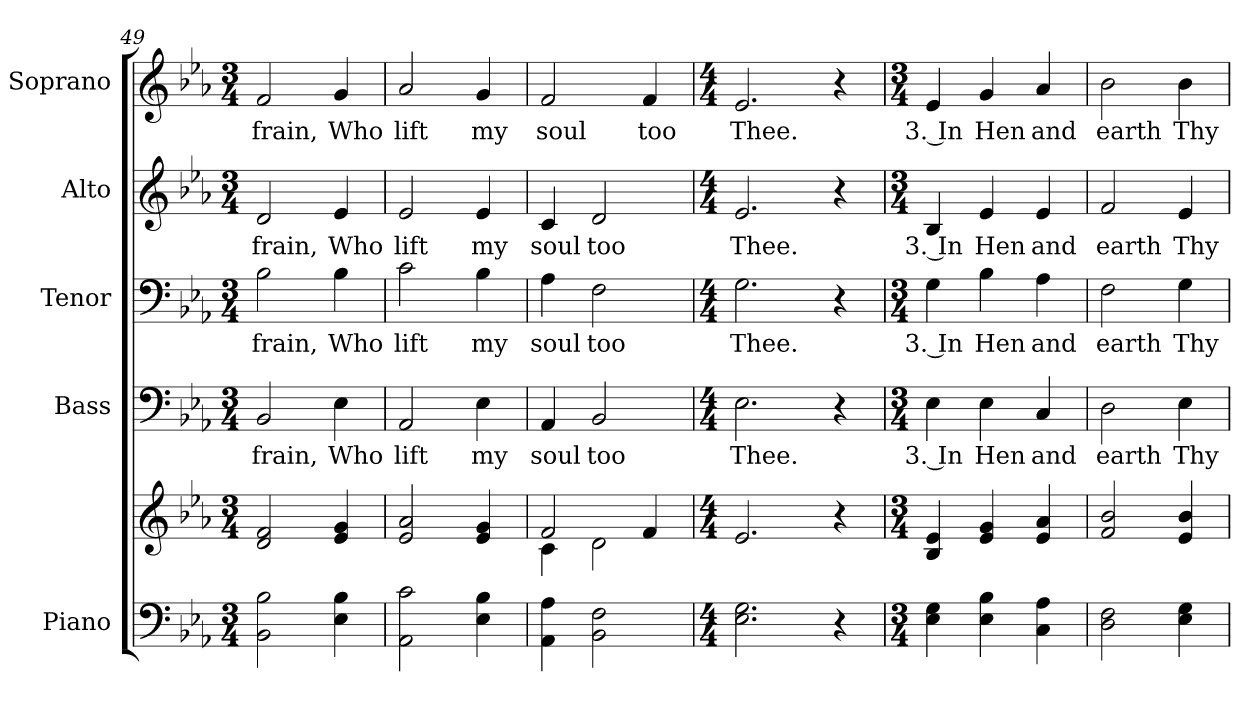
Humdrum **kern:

**kern	**kern	**kern	**text	**kern	**text	**kern	**text	**kern	**text
*part5	*part5	*part4	*part4	*part3	*part3	*part2	*part2	*part1	*part1
*staff6	*staff5	*staff4	*staff4	*staff3	*staff3	*staff2	*staff2	*staff1	*staff1
*I"Piano	*	*I"Bass	*	*I"Tenor	*	*I"Alto	*	*I"Soprano	*
*I'Pno.	*	*I'B.	*	*I'T.	*	*I'A.	*	*I'S.	*
!!LO:PB:g=z
*clefF4	*clefG2	*clefF4	*	*clefF4	*	*clefG2	*	*clefG2	*
*k[b-e-a-]	*k[b-e-a-]	*k[b-e-a-]	*	*k[b-e-a-]	*	*k[b-e-a-]	*	*k[b-e-a-]	*
*E-:	*E-:	*E-:	*	*E-:	*	*E-:	*	*E-:	*
*M3/4	*M3/4	*M3/4	*	*M3/4	*	*M3/4	*	*M3/4	*
=49	=49	=49	=49	=49	=49	=49	=49	=49	=49
!	!	!	!LO:LY:b:color=#000000	!	!	!	!	!	!
!	!	!	!	!	!LO:LY:b:color=#000000	!	!	!	!
!	!	!	!	!	!	!	!LO:LY:b:color=#000000	!	!
!	!	!	!	!	!	!	!	!	!LO:LY:b:color=#000000
2BB-i\ 2B-i	2di/ 2fi	2BB-i/	frain,	2B-i\	frain,	2di/	frain,	2fi/	frain,
!	!	!	!LO:LY:b:color=#000000	!	!	!	!	!	!
!	!	!	!	!	!LO:LY:b:color=#000000	!	!	!	!
!	!	!	!	!	!	!	!LO:LY:b:color=#000000	!	!
!	!	!	!	!	!	!	!	!	!LO:LY:b:color=#000000
4E-i\ 4B-i	4e-i/ 4gi	4E-i\	Who	4B-i\	Who	4e-i/	Who	4gi/	Who
=50	=50	=50	=50	=50	=50	=50	=50	=50	=50
!	!	!	!LO:LY:b:color=#000000	!	!	!	!	!	!
!	!	!	!	!	!LO:LY:b:color=#000000	!	!	!	!
!	!	!	!	!	!	!	!LO:LY:b:color=#000000	!	!
!	!	!	!	!	!	!	!	!	!LO:LY:b:color=#000000
2AA-i\ 2ci	2e-i/ 2a-i	2AA-i/	lift	2ci\	lift	2e-i/	lift	2a-i/	lift
!	!	!	!LO:LY:b:color=#000000	!	!	!	!	!	!
!	!	!	!	!	!LO:LY:b:color=#000000	!	!	!	!
!	!	!	!	!	!	!	!LO:LY:b:color=#000000	!	!
!	!	!	!	!	!	!	!	!	!LO:LY:b:color=#000000
4E-i\ 4B-i	4e-i/ 4gi	4E-i\	my	4B-i\	my	4e-i/	my	4gi/	my
=51	=51	=51	=51	=51	=51	=51	=51	=51	=51
*	*^	*	*	*	*	*	*	*	*
!	!	!	!	!LO:LY:b:color=#000000	!	!	!	!	!	!
!	!	!	!	!	!	!LO:LY:b:color=#000000	!	!	!	!
!	!	!	!	!	!	!	!	!LO:LY:b:color=#000000	!	!
!	!	!	!	!	!	!	!	!	!	!LO:LY:b:color=#000000
4AA-i\ 4A-i	2fi/	4ci\	4AA-i/	soul	4A-i\	soul	4ci/	soul	2fi/	soul
!	!	!	!	!LO:LY:b:color=#000000	!	!	!	!	!	!
!	!	!	!	!	!	!LO:LY:b:color=#000000	!	!	!	!
!	!	!	!	!	!	!	!	!LO:LY:b:color=#000000	!	!
2BB-i\ 2Fi	.	2di\	2BB-i/	too	2Fi\	too	2di/	too	.	.
!	!	!	!	!	!	!	!	!	!	!LO:LY:b:color=#000000
.	4fi/	.	.	.	.	.	.	.	4fi/	too
*	*v	*v	*	*	*	*	*	*	*	*
!!LO:PB:g=z
=52	=52	=52	=52	=52	=52	=52	=52	=52	=52
*M4/4	*M4/4	*M4/4	*	*M4/4	*	*M4/4	*	*M4/4	*
!	!	!	!LO:LY:b:color=#000000	!	!	!	!	!	!
!	!	!	!	!	!LO:LY:b:color=#000000	!	!	!	!
!	!	!	!	!	!	!	!LO:LY:b:color=#000000	!	!
!	!	!	!	!	!	!	!	!	!LO:LY:b:color=#000000
2.E-i\ 2.Gi	2.e-i/	2.E-i\	Thee.	2.Gi\	Thee.	2.e-i/	Thee.	2.e-i/	Thee.
4r	4r	4r	.	4r	.	4r	.	4r	.
=53	=53	=53	=53	=53	=53	=53	=53	=53	=53
*M3/4	*M3/4	*M3/4	*	*M3/4	*	*M3/4	*	*M3/4	*
!	!	!	!LO:LY:b:color=#000000	!	!	!	!	!	!
!	!	!	!	!	!LO:LY:b:color=#000000	!	!	!	!
!	!	!	!	!	!	!	!LO:LY:b:color=#000000	!	!
!	!	!	!	!	!	!	!	!	!LO:LY:b:color=#000000
4E-i\ 4Gi	4B-i/ 4e-i	4E-i\	3. In	4Gi\	3. In	4B-i/	3. In	4e-i/	3. In
!	!	!	!LO:LY:b:color=#000000	!	!	!	!	!	!
!	!	!	!	!	!LO:LY:b:color=#000000	!	!	!	!
!	!	!	!	!	!	!	!LO:LY:b:color=#000000	!	!
!	!	!	!	!	!	!	!	!	!LO:LY:b:color=#000000
4E-i\ 4B-i	4e-i/ 4gi	4E-i\	Hen	4B-i\	Hen	4e-i/	Hen	4gi/	Hen
!	!	!	!LO:LY:b:color=#000000	!	!	!	!	!	!
!	!	!	!	!	!LO:LY:b:color=#000000	!	!	!	!
!	!	!	!	!	!	!	!LO:LY:b:color=#000000	!	!
!	!	!	!	!	!	!	!	!	!LO:LY:b:color=#000000
4Ci\ 4A-i	4e-i/ 4a-i	4Ci/	and	4A-i\	and	4e-i/	and	4a-i/	and
=54	=54	=54	=54	=54	=54	=54	=54	=54	=54
!	!	!	!LO:LY:b:color=#000000	!	!	!	!	!	!
!	!	!	!	!	!LO:LY:b:color=#000000	!	!	!	!
!	!	!	!	!	!	!	!LO:LY:b:color=#000000	!	!
!	!	!	!	!	!	!	!	!	!LO:LY:b:color=#000000
2Di\ 2Fi	2fi/ 2b-i	2Di\	earth	2Fi\	earth	2fi/	earth	2b-i\	earth
!	!	!	!LO:LY:b:color=#000000	!	!	!	!	!	!
!	!	!	!	!	!LO:LY:b:color=#000000	!	!	!	!
!	!	!	!	!	!	!	!LO:LY:b:color=#000000	!	!
!	!	!	!	!	!	!	!	!	!LO:LY:b:color=#000000
4E-i\ 4Gi	4e-i/ 4b-i	4E-i\	Thy	4Gi\	Thy	4e-i/	Thy	4b-i\	Thy
=	=	=	=	=	=	=	=	=	=
*-	*-	*-	*-	*-	*-	*-	*-	*-	*-
